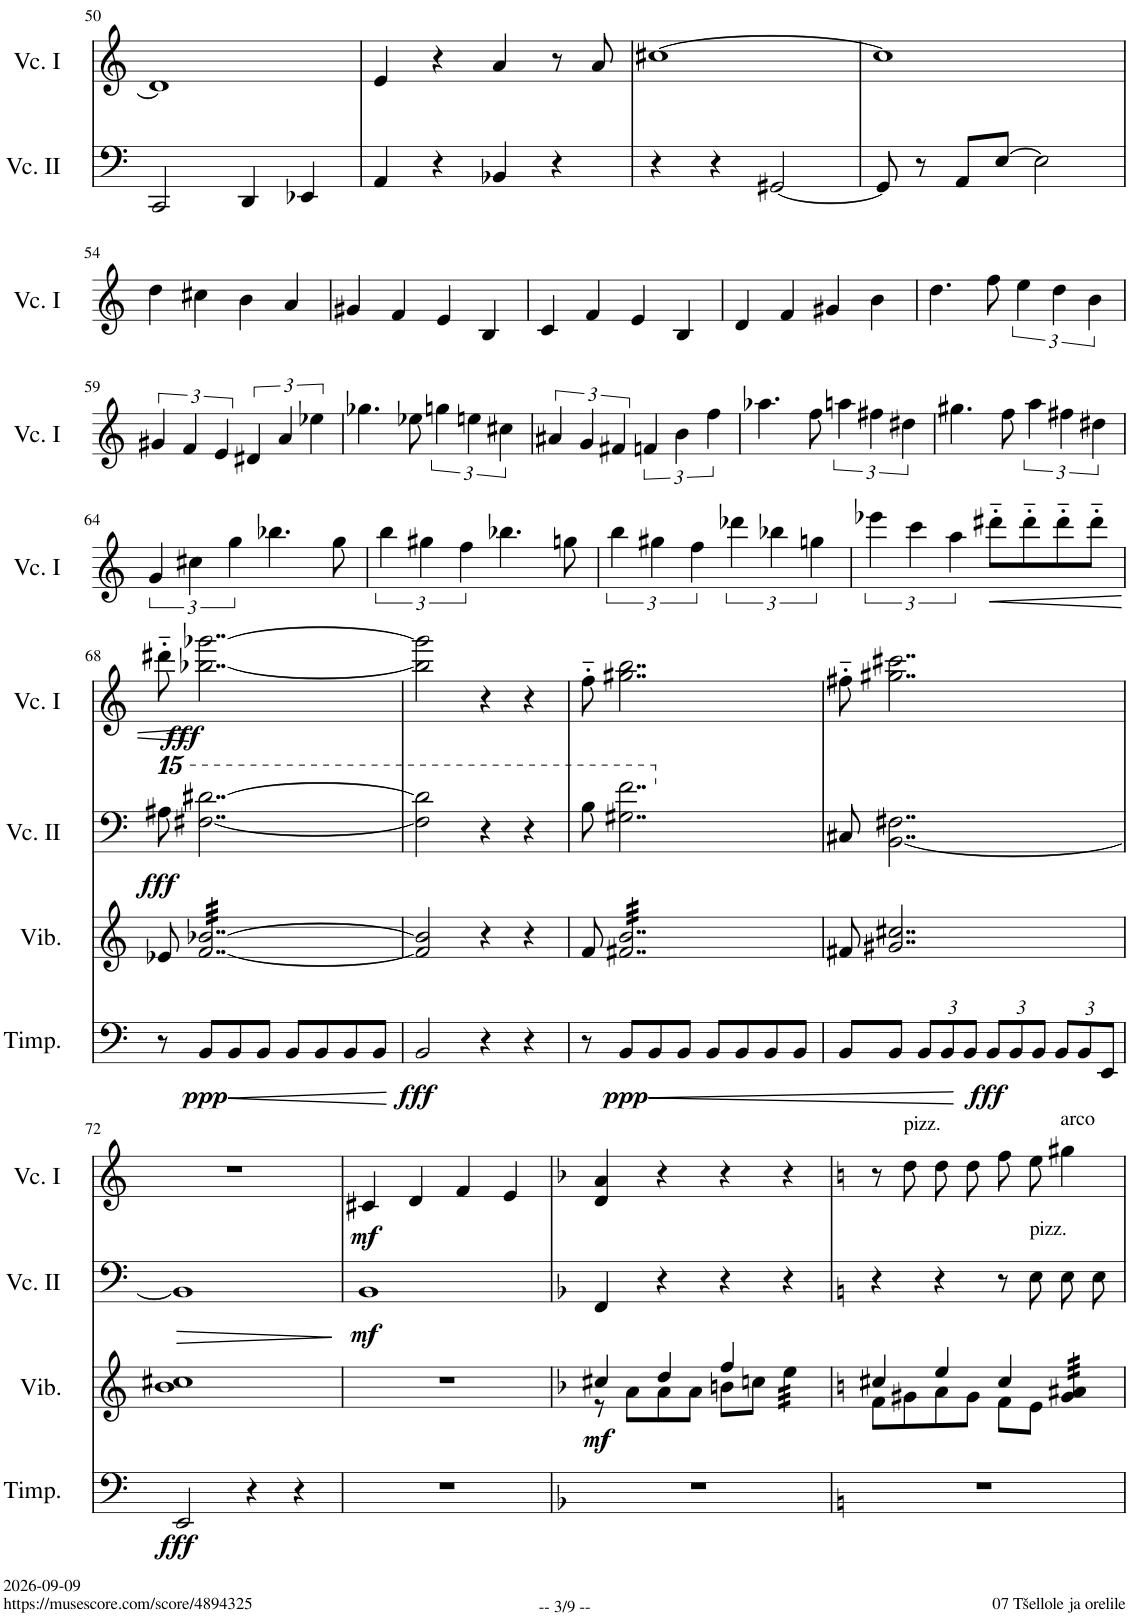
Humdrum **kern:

**kern	**dynam	**kern	**dynam	**kern	**dynam	**kern	**dynam
*part4	*part4	*part3	*part3	*part2	*part2	*part1	*part1
*staff4	*staff4	*staff3	*staff3	*staff2	*staff2	*staff1	*staff1
*I"Timpani	*	*I"Vibraphone	*	*I"Violoncello	*	*I"Violoncello	*
*I'Timp.	*	*I'Vib.	*	*	*	*	*
!!LO:PB:g=z
*clefF4	*	*clefG2	*	*clefF4	*	*clefG2	*
*k[]	*	*k[]	*	*k[]	*	*k[]	*
*M4/4	*	*M4/4	*	*M4/4	*	*M4/4	*
=50	=50	=50	=50	=50	=50	=50	=50
1r	.	1r	.	2CC/	.	1d]	.
.	.	.	.	4DD/	.	.	.
.	.	.	.	4EE-X/	.	.	.
=51	=51	=51	=51	=51	=51	=51	=51
1r	.	1r	.	4AA/	.	4e/	.
.	.	.	.	4r	.	4r	.
.	.	.	.	4BB-X/	.	4a/	.
.	.	.	.	4r	.	8r	.
.	.	.	.	.	.	8a/	.
=52	=52	=52	=52	=52	=52	=52	=52
1r	.	1r	.	4r	.	[1cc#X	.
.	.	.	.	4r	.	.	.
.	.	.	.	[2GG#X/	.	.	.
=53	=53	=53	=53	=53	=53	=53	=53
1r	.	1r	.	8GG#/]	.	1cc#]	.
.	.	.	.	8r	.	.	.
.	.	.	.	8AA/L	.	.	.
.	.	.	.	[8E/J	.	.	.
.	.	.	.	2E\]	.	.	.
!!LO:LB:g=z
=54	=54	=54	=54	=54	=54	=54	=54
1r	.	1r	.	1r	.	4dd\	.
.	.	.	.	.	.	4cc#X\	.
.	.	.	.	.	.	4b\	.
.	.	.	.	.	.	4a/	.
=55	=55	=55	=55	=55	=55	=55	=55
1r	.	1r	.	1r	.	4g#X/	.
.	.	.	.	.	.	4f/	.
.	.	.	.	.	.	4e/	.
.	.	.	.	.	.	4B/	.
=56	=56	=56	=56	=56	=56	=56	=56
1r	.	1r	.	1r	.	4c/	.
.	.	.	.	.	.	4f/	.
.	.	.	.	.	.	4e/	.
.	.	.	.	.	.	4B/	.
=57	=57	=57	=57	=57	=57	=57	=57
1r	.	1r	.	1r	.	4d/	.
.	.	.	.	.	.	4f/	.
.	.	.	.	.	.	4g#X/	.
.	.	.	.	.	.	4b\	.
=58	=58	=58	=58	=58	=58	=58	=58
1r	.	1r	.	1r	.	4.dd\	.
.	.	.	.	.	.	8ff\	.
.	.	.	.	.	.	6ee\	.
.	.	.	.	.	.	6dd\	.
.	.	.	.	.	.	6b\	.
!!LO:LB:g=z
=59	=59	=59	=59	=59	=59	=59	=59
1r	.	1r	.	1r	.	6g#X/	.
.	.	.	.	.	.	6f/	.
.	.	.	.	.	.	6e/	.
.	.	.	.	.	.	6d#X/	.
.	.	.	.	.	.	6a/	.
.	.	.	.	.	.	6ee-X\	.
=60	=60	=60	=60	=60	=60	=60	=60
1r	.	1r	.	1r	.	4.gg-X\	.
.	.	.	.	.	.	8ee-X\	.
.	.	.	.	.	.	6ggn\	.
.	.	.	.	.	.	6een\	.
.	.	.	.	.	.	6cc#X\	.
=61	=61	=61	=61	=61	=61	=61	=61
1r	.	1r	.	1r	.	6a#X/	.
.	.	.	.	.	.	6g/	.
.	.	.	.	.	.	6f#X/	.
.	.	.	.	.	.	6fn/	.
.	.	.	.	.	.	6b\	.
.	.	.	.	.	.	6ff\	.
=62	=62	=62	=62	=62	=62	=62	=62
1r	.	1r	.	1r	.	4.aa-X\	.
.	.	.	.	.	.	8ff\	.
.	.	.	.	.	.	6aan\	.
.	.	.	.	.	.	6ff#X\	.
.	.	.	.	.	.	6dd#X\	.
=63	=63	=63	=63	=63	=63	=63	=63
1r	.	1r	.	1r	.	4.gg#X\	.
.	.	.	.	.	.	8ff\	.
.	.	.	.	.	.	6aa\	.
.	.	.	.	.	.	6ff#X\	.
.	.	.	.	.	.	6dd#X\	.
!!LO:LB:g=z
=64	=64	=64	=64	=64	=64	=64	=64
1r	.	1r	.	1r	.	6g/	.
.	.	.	.	.	.	6cc#X\	.
.	.	.	.	.	.	6gg\	.
.	.	.	.	.	.	4.bb-X\	.
.	.	.	.	.	.	8gg\	.
=65	=65	=65	=65	=65	=65	=65	=65
1r	.	1r	.	1r	.	6bb\	.
.	.	.	.	.	.	6gg#X\	.
.	.	.	.	.	.	6ff\	.
.	.	.	.	.	.	4.bb-X\	.
.	.	.	.	.	.	8ggn\	.
=66	=66	=66	=66	=66	=66	=66	=66
1r	.	1r	.	1r	.	6bb\	.
.	.	.	.	.	.	6gg#X\	.
.	.	.	.	.	.	6ff\	.
.	.	.	.	.	.	6ddd-X\	.
.	.	.	.	.	.	6bb-X\	.
.	.	.	.	.	.	6ggn\	.
=67	=67	=67	=67	=67	=67	=67	=67
1r	.	1r	.	1r	.	6eee-X\	.
.	.	.	.	.	.	6ccc\	.
.	.	.	.	.	.	6aa\	.
!	!	!	!	!	!	!	!LO:HP:b
.	.	.	.	.	.	8ddd#X'~\L	<
.	.	.	.	.	.	8ddd#'~\	.
.	.	.	.	.	.	8ddd#'~\	.
.	.	.	.	.	.	8ddd#'~\J	.
!!LO:LB:g=z
=68	=68	=68	=68	=68	=68	=68	=68
*	*	*	*	*15ma	*	*	*
!	!	!	!	!	!LO:DY:b	!	!LO:DY:b
8r	.	8e-X/	.	8aa#X\	fff	8ddd#X'~\	fff
!	!LO:DY:b	!	!	!	!	!	!
*	*	*tremolo	*	*	*	*	*
8BB/L	ppp	[32f/ [32b-X/LLL	.	[2..ff#X\ [2..ddd#X\	.	[2..bb-X\ [2..ggg-X\	[
.	.	32f/ 32b-X/	.	.	.	.	.
.	.	32f/ 32b-X/	.	.	.	.	.
.	.	32f/ 32b-X/	.	.	.	.	.
!	!LO:HP:b	!	!	!	!	!	!
8BB/	<	32f/ 32b-X/	.	.	.	.	.
.	.	32f/ 32b-X/	.	.	.	.	.
.	.	32f/ 32b-X/	.	.	.	.	.
.	.	32f/ 32b-X/	.	.	.	.	.
8BB/J	.	32f/ 32b-X/	.	.	.	.	.
.	.	32f/ 32b-X/	.	.	.	.	.
.	.	32f/ 32b-X/	.	.	.	.	.
.	.	32f/ 32b-X/	.	.	.	.	.
8BB/L	.	32f/ 32b-X/	.	.	.	.	.
.	.	32f/ 32b-X/	.	.	.	.	.
.	.	32f/ 32b-X/	.	.	.	.	.
.	.	32f/ 32b-X/	.	.	.	.	.
8BB/	.	32f/ 32b-X/	.	.	.	.	.
.	.	32f/ 32b-X/	.	.	.	.	.
.	.	32f/ 32b-X/	.	.	.	.	.
.	.	32f/ 32b-X/	.	.	.	.	.
8BB/	.	32f/ 32b-X/	.	.	.	.	.
.	.	32f/ 32b-X/	.	.	.	.	.
.	.	32f/ 32b-X/	.	.	.	.	.
.	.	32f/ 32b-X/	.	.	.	.	.
8BB/J	.	32f/ 32b-X/	.	.	.	.	.
.	.	32f/ 32b-X/	.	.	.	.	.
.	.	32f/ 32b-X/	.	.	.	.	.
.	.	32f/ 32b-X/JJJ	.	.	.	.	.
*	*	*Xtremolo	*	*	*	*	*
.	[	.	.	.	.	.	.
=69	=69	=69	=69	=69	=69	=69	=69
!	!LO:DY:b	!	!	!	!	!	!
2BB/	fff	2f/] 2b-/]	.	2ff#\] 2ddd#\]	.	2bb-\] 2ggg-\]	.
4r	.	4r	.	4r	.	4r	.
4r	.	4r	.	4r	.	4r	.
=70	=70	=70	=70	=70	=70	=70	=70
8r	.	8f/	.	8bb\	.	8ff'~\	.
!	!LO:DY:b	!	!	!	!	!	!
*	*	*tremolo	*	*	*	*	*
8BB/L	ppp	32f#X/ 32b/LLL	.	2..gg#X\ 2..fff\	.	2..gg#X\ 2..bb\	.
.	.	32f#X/ 32b/	.	.	.	.	.
.	.	32f#X/ 32b/	.	.	.	.	.
.	.	32f#X/ 32b/	.	.	.	.	.
!	!LO:HP:b	!	!	!	!	!	!
8BB/	<	32f#X/ 32b/	.	.	.	.	.
.	.	32f#X/ 32b/	.	.	.	.	.
.	.	32f#X/ 32b/	.	.	.	.	.
.	.	32f#X/ 32b/	.	.	.	.	.
8BB/J	.	32f#X/ 32b/	.	.	.	.	.
.	.	32f#X/ 32b/	.	.	.	.	.
.	.	32f#X/ 32b/	.	.	.	.	.
.	.	32f#X/ 32b/	.	.	.	.	.
8BB/L	.	32f#X/ 32b/	.	.	.	.	.
.	.	32f#X/ 32b/	.	.	.	.	.
.	.	32f#X/ 32b/	.	.	.	.	.
.	.	32f#X/ 32b/	.	.	.	.	.
8BB/	.	32f#X/ 32b/	.	.	.	.	.
.	.	32f#X/ 32b/	.	.	.	.	.
.	.	32f#X/ 32b/	.	.	.	.	.
.	.	32f#X/ 32b/	.	.	.	.	.
8BB/	.	32f#X/ 32b/	.	.	.	.	.
.	.	32f#X/ 32b/	.	.	.	.	.
.	.	32f#X/ 32b/	.	.	.	.	.
.	.	32f#X/ 32b/	.	.	.	.	.
8BB/J	.	32f#X/ 32b/	.	.	.	.	.
.	.	32f#X/ 32b/	.	.	.	.	.
.	.	32f#X/ 32b/	.	.	.	.	.
.	.	32f#X/ 32b/JJJ	.	.	.	.	.
*	*	*Xtremolo	*	*	*	*	*
=71	=71	=71	=71	=71	=71	=71	=71
*	*	*	*	*X15ma	*	*	*
8BB/L	.	8f#X/	.	8C#X/	.	8ff#X'~\	.
8BB/J	.	2..g#X/ 2..cc#X/	.	[2..BB\ 2..F#X\	.	2..gg#X\ 2..ccc#X\	.
*Xbrackettup	*	*	*	*	*	*	*
12BB/L	.	.	.	.	.	.	.
12BB/	.	.	.	.	.	.	.
12BB/J	[	.	.	.	.	.	.
!	!LO:DY:b	!	!	!	!	!	!
12BB/L	fff	.	.	.	.	.	.
12BB/	.	.	.	.	.	.	.
12BB/J	.	.	.	.	.	.	.
12BB/L	.	.	.	.	.	.	.
12BB/	.	.	.	.	.	.	.
12EE/J	.	.	.	.	.	.	.
!!LO:LB:g=z
=72	=72	=72	=72	=72	=72	=72	=72
!	!LO:DY:b	!	!	!	!LO:HP:b	!	!
2EE/	fff	1b 1cc#X	.	1BB]	>	1r	.
4r	.	.	.	.	.	.	.
4r	.	.	.	.	.	.	.
.	.	.	.	.	]	.	.
=73	=73	=73	=73	=73	=73	=73	=73
!	!	!	!	!	!LO:DY:b	!	!LO:DY:b
1r	.	1r	.	1BB	mf	4c#X/	mf
.	.	.	.	.	.	4d/	.
.	.	.	.	.	.	4f/	.
.	.	.	.	.	.	4e/	.
=74	=74	=74	=74	=74	=74	=74	=74
*k[b-]	*	*k[b-]	*	*k[b-]	*	*k[b-]	*
*	*	*^	*	*	*	*	*
!	!	!	!	!LO:DY:b	!	!	!	!
1r	.	4cc#X/	8r	mf	4FF/	.	4d/ 4a/	.
.	.	.	8a\L	.	.	.	.	.
.	.	4dd/	8a\	.	4r	.	4r	.
.	.	.	8a\J	.	.	.	.	.
.	.	4ff/	8bn\L	.	4r	.	4r	.
.	.	.	8ccn\J	.	.	.	.	.
*	*	*tremolo	*	*	*	*	*	*
.	.	32ee\LLL	4ryy	.	4r	.	4r	.
.	.	32ee\	.	.	.	.	.	.
.	.	32ee\	.	.	.	.	.	.
.	.	32ee\	.	.	.	.	.	.
.	.	32ee\	.	.	.	.	.	.
.	.	32ee\	.	.	.	.	.	.
.	.	32ee\	.	.	.	.	.	.
.	.	32ee\JJJ	.	.	.	.	.	.
*	*	*Xtremolo	*	*	*	*	*	*
=75	=75	=75	=75	=75	=75	=75	=75	=75
*k[]	*	*k[]	*	*	*k[]	*	*k[]	*
1r	.	4cc#X/	8f\L	.	4r	.	8r	.
!	!	!	!	!	!	!	!LO:TX:a:t=pizz.	!
.	.	.	8g#X\	.	.	.	8dd\	.
.	.	4ee/	8a\	.	4r	.	8dd\	.
.	.	.	8g#\J	.	.	.	8dd\	.
.	.	4cc#/	8f\L	.	8r	.	8ff\	.
!	!	!	!	!	!LO:TX:a:t=pizz.	!	!	!
.	.	.	8e\J	.	8E\	.	8ee\	.
!	!	!	!	!	!	!	!LO:TX:a:t=arco	!
*	*	*tremolo	*	*	*	*	*	*
.	.	32g#/ 32a#X/LLL	4ryy	.	8E\	.	4gg#X\	.
.	.	32g#/ 32a#X/	.	.	.	.	.	.
.	.	32g#/ 32a#X/	.	.	.	.	.	.
.	.	32g#/ 32a#X/	.	.	.	.	.	.
.	.	32g#/ 32a#X/	.	.	8E\	.	.	.
.	.	32g#/ 32a#X/	.	.	.	.	.	.
.	.	32g#/ 32a#X/	.	.	.	.	.	.
.	.	32g#/ 32a#X/JJJ	.	.	.	.	.	.
*	*	*Xtremolo	*	*	*	*	*	*
*	*	*v	*v	*	*	*	*	*
=	=	=	=	=	=	=	=
*-	*-	*-	*-	*-	*-	*-	*-
